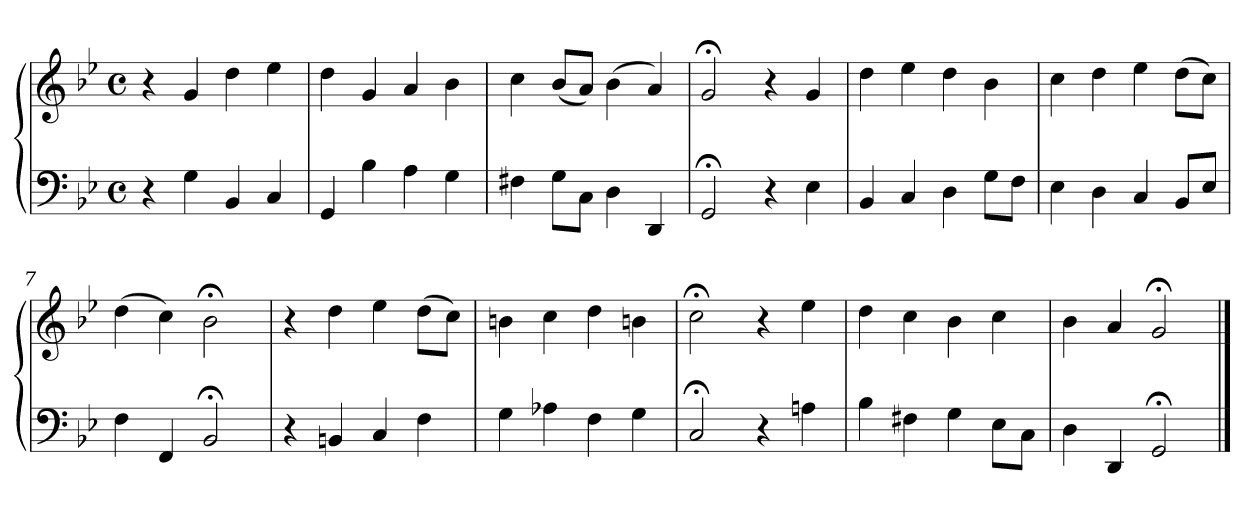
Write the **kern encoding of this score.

**kern	**kern
*part1	*part1
*staff2	*staff1
*clefF4	*clefG2
*k[b-e-]	*k[b-e-]
*M4/4	*M4/4
*met(c)	*met(c)
=1	=1
4r	4r
4G	4g
4BB-	4dd
4C	4ee-
=2	=2
4GG	4dd
4B-	4g
4A	4a
4G	4b-
=3	=3
4F#X	4cc
8GL	(8b-L
8CJ	8aJ)
4D	(4b-
4DD	4a)
=4	=4
2GG;<	2g;<
4r	4r
4E-	4g
=5	=5
4BB-	4dd
4C	4ee-
4D	4dd
8GL	4b-
8FJ	.
=6	=6
4E-	4cc
4D	4dd
4C	4ee-
8BB-L	(8ddL
8E-J	8ccJ)
=7	=7
4F	(4dd
4FF	4cc)
2BB-;<	2b-;<
!!LO:LB:g=z
=8	=8
4r	4r
4BBn	4dd
4C	4ee-
4F	(8ddL
.	8ccJ)
=9	=9
4G	4bn
4A-X	4cc
4F	4dd
4G	4bn
=10	=10
2C;<	2cc;<
4r	4r
4An	4ee-
=11	=11
4B-	4dd
4F#X	4cc
4G	4b-
8E-L	4cc
8CJ	.
=12	=12
4D	4b-
4DD	4a
2GG;<	2g;<
==	==
*-	*-
